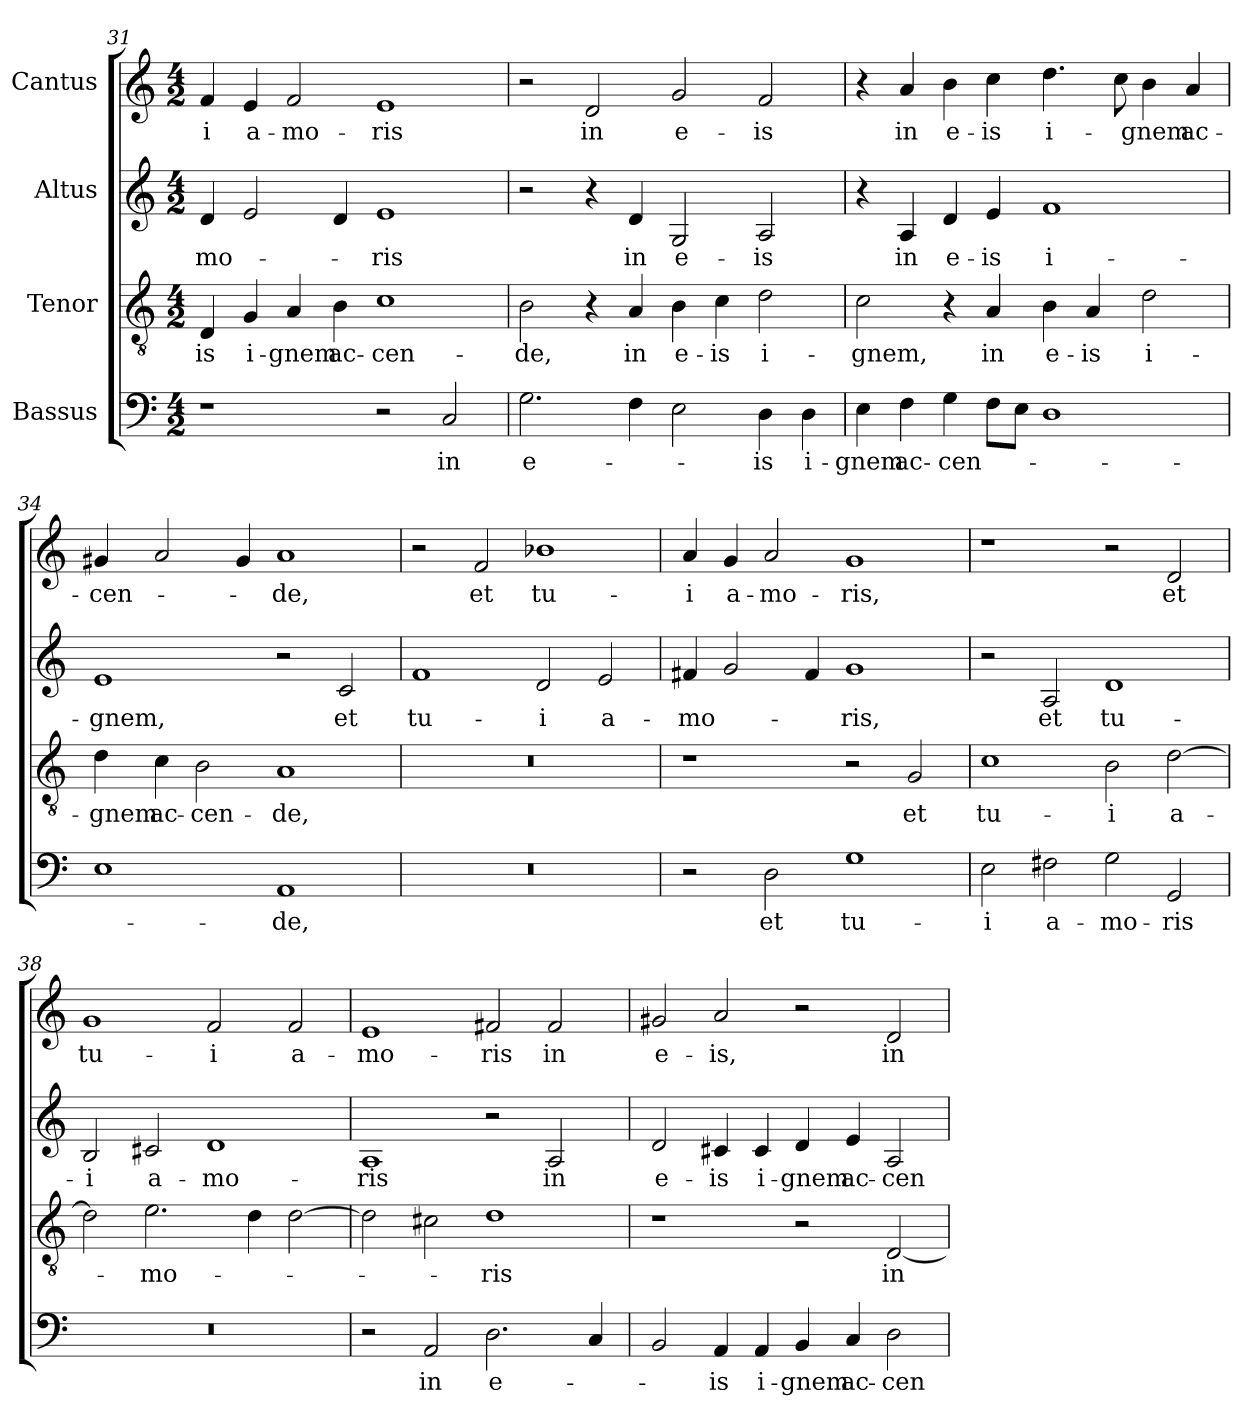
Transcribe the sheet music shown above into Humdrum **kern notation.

**kern	**text	**kern	**text	**kern	**text	**kern	**text
*part4	*part4	*part3	*part3	*part2	*part2	*part1	*part1
*staff4	*staff4	*staff3	*staff3	*staff2	*staff2	*staff1	*staff1
*I"Bassus	*	*I"Tenor	*	*I"Altus	*	*I"Cantus	*
!!LO:LB:g=z
*clefF4	*	*clefGv2	*	*clefG2	*	*clefG2	*
*k[]	*	*k[]	*	*k[]	*	*k[]	*
*M4/2	*	*M4/2	*	*M4/2	*	*M4/2	*
=31	=31	=31	=31	=31	=31	=31	=31
1r	.	4D/	-is	4d/	-mo-	4f/	-i
.	.	4G/	i-	2e/	.	4e/	a-
.	.	4A/	-gnem	.	.	2f/	-mo-
.	.	4B\	ac-	4d/	.	.	.
2r	.	1c	-cen-	1e	-ris	1e	-ris
2C/	in	.	.	.	.	.	.
=32	=32	=32	=32	=32	=32	=32	=32
2.G\	e-	2B\	-de,	2r	.	2r	.
.	.	4r	.	4r	.	2d/	in
4F\	.	4A/	in	4d/	in	.	.
2E\	.	4B\	e-	2G/	e-	2g/	e-
.	.	4c\	-is	.	.	.	.
4D\	-is	2d\	i-	2A/	-is	2f/	-is
4D\	i-	.	.	.	.	.	.
=33	=33	=33	=33	=33	=33	=33	=33
4E\	-gnem	2c\	-gnem,	4r	.	4r	.
4F\	ac-	.	.	4A/	in	4a/	in
4G\	-cen-	4r	.	4d/	e-	4b\	e-
8F\L	.	4A/	in	4e/	-is	4cc\	-is
8E\J	.	.	.	.	.	.	.
1D	.	4B\	e-	1f	i-	4.dd\	i-
.	.	4A/	-is	.	.	.	.
.	.	.	.	.	.	8cc\	.
.	.	2d\	i-	.	.	4b\	-gnem
.	.	.	.	.	.	4a/	ac-
=34	=34	=34	=34	=34	=34	=34	=34
1E	.	4d\	-gnem	1e	-gnem,	4g#X/	-cen-
.	.	4c\	ac-	.	.	2a/	.
.	.	2B\	-cen-	.	.	.	.
.	.	.	.	.	.	4g#/	.
1AA	-de,	1A	-de,	2r	.	1a	-de,
.	.	.	.	2c/	et	.	.
=35	=35	=35	=35	=35	=35	=35	=35
0r	.	0r	.	1f	tu-	2r	.
.	.	.	.	.	.	2f/	et
.	.	.	.	2d/	-i	1b-X	tu-
.	.	.	.	2e/	a-	.	.
!!LO:LB:g=z
=36	=36	=36	=36	=36	=36	=36	=36
2r	.	1r	.	4f#X/	-mo-	4a/	-i
.	.	.	.	2g/	.	4g/	a-
2D\	et	.	.	.	.	2a/	-mo-
.	.	.	.	4f#/	.	.	.
1G	tu-	2r	.	1g	-ris,	1g	-ris,
.	.	2G/	et	.	.	.	.
=37	=37	=37	=37	=37	=37	=37	=37
2E\	-i	1c	tu-	2r	.	1r	.
2F#X\	a-	.	.	2A/	et	.	.
2G\	-mo-	2B\	-i	1d	tu-	2r	.
2GG/	-ris	[2d\	a-	.	.	2d/	et
=38	=38	=38	=38	=38	=38	=38	=38
0r	.	2d\]	.	2B/	-i	1g	tu-
.	.	2.e\	-mo-	2c#X/	a-	.	.
.	.	.	.	1d	-mo-	2f/	-i
.	.	4d\	.	.	.	.	.
.	.	[2d\	.	.	.	2f/	a-
=39	=39	=39	=39	=39	=39	=39	=39
2r	.	2d\]	.	1A	-ris	1e	-mo-
2AA/	in	2c#X\	.	.	.	.	.
2.D\	e-	1d	-ris	2r	.	2f#X/	-ris
.	.	.	.	2A/	in	2f#/	in
4C/	.	.	.	.	.	.	.
=40	=40	=40	=40	=40	=40	=40	=40
2BB/	.	1r	.	2d/	e-	2g#X/	e-
4AA/	-is	.	.	4c#X/	-is	2a/	-is,
4AA/	i-	.	.	4c#/	i-	.	.
4BB/	-gnem	2r	.	4d/	-gnem	2r	.
4C/	ac-	.	.	4e/	ac-	.	.
2D\	-cen-	[2D/	in	2A/	-cen-	2d/	in
=	=	=	=	=	=	=	=
*-	*-	*-	*-	*-	*-	*-	*-
